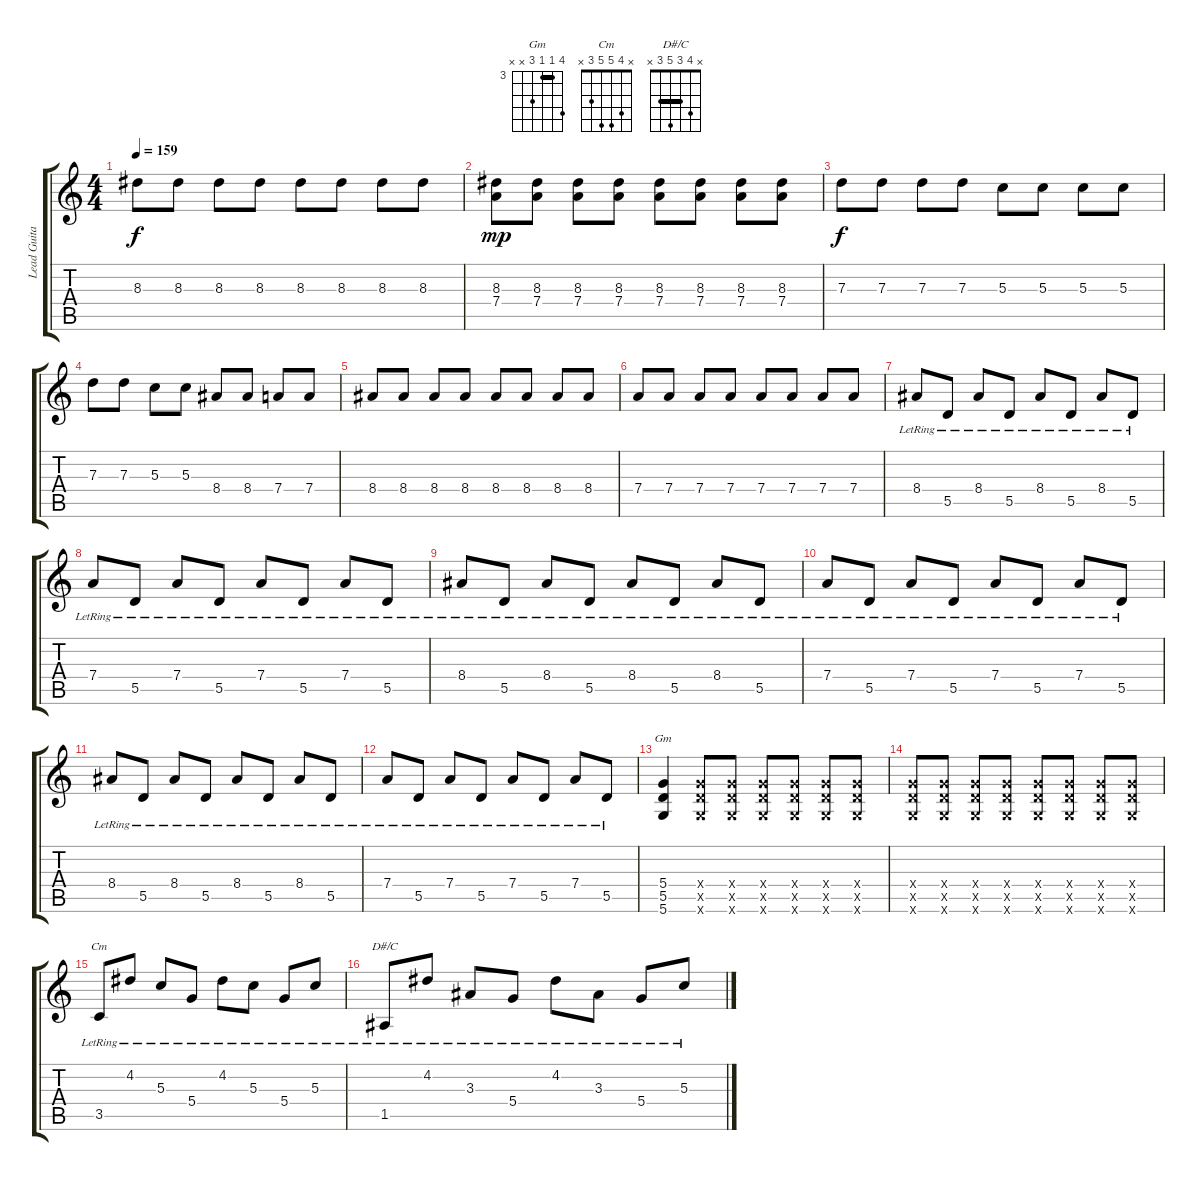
\track ("Lead Guitar" "Lead Guita") {instrument distortionguitar}
\staff {score tabs}
\tuning (E4 B3 G3 D3 A2 D2) {hide}
\chord ("Gm" 6 3 3 5 x x) {firstfret 3 barre 3}
\chord ("Cm" x 4 5 5 3 x)
\chord ("D#/C" x 4 3 5 3 x) {barre 3}
\ts (4 4)
\tempo 159
\clef g2
\ks c
8.3.8{dy f} 8.3.8 8.3.8 8.3.8 8.3.8 8.3.8 8.3.8 8.3.8 |
(8.3 7.4).8{dy mp} (8.3 7.4).8 (8.3 7.4).8 (8.3 7.4).8 (8.3 7.4).8 (8.3 7.4).8 (8.3 7.4).8 (8.3 7.4).8 |
7.3.8{dy f} 7.3.8 7.3.8 7.3.8 5.3.8 5.3.8 5.3.8 5.3.8 |
7.3.8 7.3.8 5.3.8 5.3.8 8.4.8 8.4.8 7.4.8 7.4.8 |
8.4.8 8.4.8 8.4.8 8.4.8 8.4.8 8.4.8 8.4.8 8.4.8 |
7.4.8 7.4.8 7.4.8 7.4.8 7.4.8 7.4.8 7.4.8 7.4.8 |
8.4{lr}.8 5.5{lr}.8 8.4{lr}.8 5.5{lr}.8 8.4{lr}.8 5.5{lr}.8 8.4{lr}.8 5.5{lr}.8 |
7.4{lr}.8 5.5{lr}.8 7.4{lr}.8 5.5{lr}.8 7.4{lr}.8 5.5{lr}.8 7.4{lr}.8 5.5{lr}.8 |
8.4{lr}.8 5.5{lr}.8 8.4{lr}.8 5.5{lr}.8 8.4{lr}.8 5.5{lr}.8 8.4{lr}.8 5.5{lr}.8 |
7.4{lr}.8 5.5{lr}.8 7.4{lr}.8 5.5{lr}.8 7.4{lr}.8 5.5{lr}.8 7.4{lr}.8 5.5{lr}.8 |
8.4{lr}.8 5.5{lr}.8 8.4{lr}.8 5.5{lr}.8 8.4{lr}.8 5.5{lr}.8 8.4{lr}.8 5.5{lr}.8 |
7.4{lr}.8 5.5{lr}.8 7.4{lr}.8 5.5{lr}.8 7.4{lr}.8 5.5{lr}.8 7.4{lr}.8 5.5{lr}.8 |
(5.4 5.5 5.6).4{ch "Gm"} (5.4{x} 5.5{x} 5.6{x}).8 (5.4{x} 5.5{x} 5.6{x}).8 (5.4{x} 5.5{x} 5.6{x}).8 (5.4{x} 5.5{x} 5.6{x}).8 (5.4{x} 5.5{x} 5.6{x}).8 (5.4{x} 5.5{x} 5.6{x}).8 |
(5.4{x} 5.5{x} 5.6{x}).8 (5.4{x} 5.5{x} 5.6{x}).8 (5.4{x} 5.5{x} 5.6{x}).8 (5.4{x} 5.5{x} 5.6{x}).8 (5.4{x} 5.5{x} 5.6{x}).8 (5.4{x} 5.5{x} 5.6{x}).8 (5.4{x} 5.5{x} 5.6{x}).8 (5.4{x} 5.5{x} 5.6{x}).8 |
3.5{lr}.8{ch "Cm"} 4.2{lr}.8 5.3{lr}.8 5.4{lr}.8 4.2{lr}.8 5.3{lr}.8 5.4{lr}.8 5.3{lr}.8 |
1.5{lr}.8{ch "D#/C"} 4.2{lr}.8 3.3{lr}.8 5.4{lr}.8 4.2{lr}.8 3.3{lr}.8 5.4{lr}.8 5.3{lr}.8
